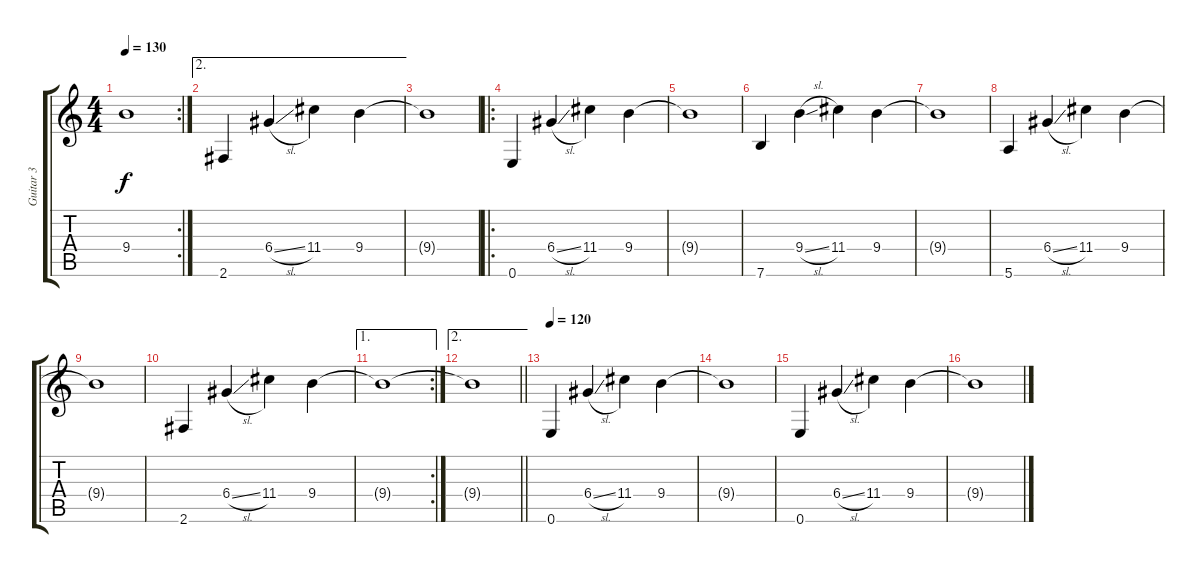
\track ("Guitar 3" "Guitar 3") {instrument overdrivenguitar}
\staff {score tabs}
\tuning (E4 B3 G3 D3 A2 E2) {hide}
\rc 2
\ts (4 4)
\tempo 130
\clef g2
\ks c
9.4{t}.1{dy f} |
\ae 2
2.6.4 6.4{sl}.4 11.4.4 9.4.4 |
9.4{t}.1 |
\ro
0.6.4 6.4{sl}.4 11.4.4 9.4.4 |
9.4{t}.1 |
7.6.4 9.4{sl}.4 11.4.4 9.4.4 |
9.4{t}.1 |
5.6.4 6.4{sl}.4 11.4.4 9.4.4 |
9.4{t}.1 |
2.6.4 6.4{sl}.4 11.4.4 9.4.4 |
\ae 1
\rc 2
9.4{t}.1 |
\ae 2
\barLineRight lightlight
9.4{t}.1 |
\tempo 120
0.6.4{volume 13 instrument overdrivenguitar} 6.4{sl}.4 11.4.4 9.4.4 |
9.4{t}.1 |
0.6.4 6.4{sl}.4 11.4.4 9.4.4 |
9.4{t}.1
